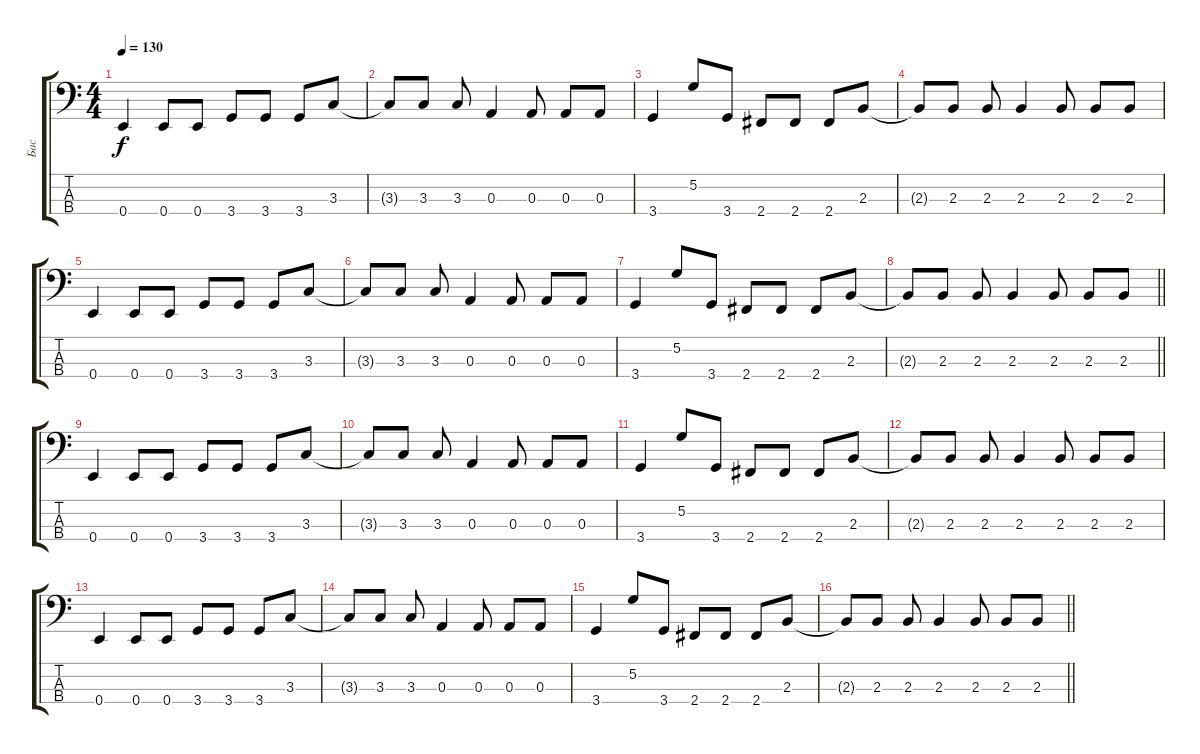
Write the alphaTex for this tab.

\track ("Бас" "Бас") {instrument electricbassfinger}
\staff {score tabs}
\tuning (G2 D2 A1 E1) {hide}
\ts (4 4)
\tempo 130
\clef f4
\ks c
0.4.4{dy f} 0.4.8 0.4.8 3.4.8 3.4.8 3.4.8 3.3.8 |
3.3{t}.8 3.3.8 3.3.8 0.3.4 0.3.8 0.3.8 0.3.8 |
3.4.4 5.2.8 3.4.8 2.4.8 2.4.8 2.4.8 2.3.8 |
2.3{t}.8 2.3.8 2.3.8 2.3.4 2.3.8 2.3.8 2.3.8 |
0.4.4 0.4.8 0.4.8 3.4.8 3.4.8 3.4.8 3.3.8 |
3.3{t}.8 3.3.8 3.3.8 0.3.4 0.3.8 0.3.8 0.3.8 |
3.4.4 5.2.8 3.4.8 2.4.8 2.4.8 2.4.8 2.3.8 |
\barLineRight lightlight
2.3{t}.8 2.3.8 2.3.8 2.3.4 2.3.8 2.3.8 2.3.8 |
0.4.4 0.4.8 0.4.8 3.4.8 3.4.8 3.4.8 3.3.8 |
3.3{t}.8 3.3.8 3.3.8 0.3.4 0.3.8 0.3.8 0.3.8 |
3.4.4 5.2.8 3.4.8 2.4.8 2.4.8 2.4.8 2.3.8 |
2.3{t}.8 2.3.8 2.3.8 2.3.4 2.3.8 2.3.8 2.3.8 |
0.4.4 0.4.8 0.4.8 3.4.8 3.4.8 3.4.8 3.3.8 |
3.3{t}.8 3.3.8 3.3.8 0.3.4 0.3.8 0.3.8 0.3.8 |
3.4.4 5.2.8 3.4.8 2.4.8 2.4.8 2.4.8 2.3.8 |
\barLineRight lightlight
2.3{t}.8 2.3.8 2.3.8 2.3.4 2.3.8 2.3.8 2.3.8
